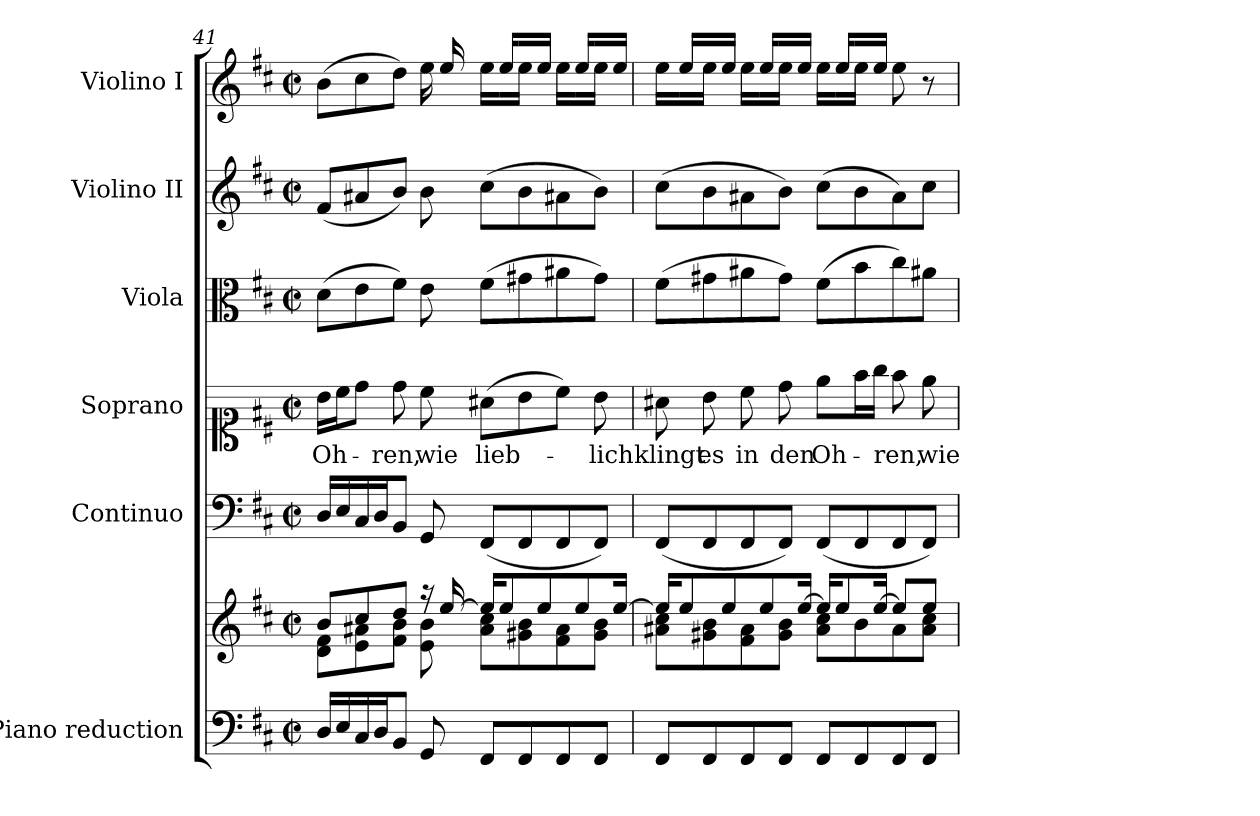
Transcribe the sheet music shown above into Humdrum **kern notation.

**kern	**kern	**kern	**kern	**text	**kern	**kern	**kern
*part6	*part6	*part5	*part4	*part4	*part3	*part2	*part1
*staff7	*staff6	*staff5	*staff4	*staff4	*staff3	*staff2	*staff1
*I"Piano reduction	*	*I"Continuo	*I"Soprano	*	*I"Viola	*I"Violino II	*I"Violino I
*I'Pno	*	*	*	*	*I'Vla	*I'Vln	*I'Vln
*clefF4	*clefG2	*clefF4	*clefC1	*	*clefC3	*clefG2	*clefG2
*k[f#c#]	*k[f#c#]	*k[f#c#]	*k[f#c#]	*	*k[f#c#]	*k[f#c#]	*k[f#c#]
*M2/2	*M2/2	*M2/2	*M2/2	*	*M2/2	*M2/2	*M2/2
*met(c|)	*met(c|)	*met(c|)	*met(c|)	*	*met(c|)	*met(c|)	*met(c|)
=41	=41	=41	=41	=41	=41	=41	=41
*	*^	*	*	*	*	*	*
!	!	!	!	!	!LO:LY:b	!	!	!
*	*	*	*	*	*	*	*	*^
16D/LL	8b/L	8d\ 8f#\L	16D/LL	16b\LL	Oh-	(>8d\L	(<8f#/L	(>8b\L	4ryy
16E/	.	.	16E/	16cc#\J	.	.	.	.	.
16C#/	8cc#/	8e\ 8a#X\	16C#/	8dd\J	.	8e\	8a#X/	8cc#\	.
16D/J	.	.	16D/J	.	.	.	.	.	.
!	!	!	!	!	!LO:LY:b	!	!	!	!
8BB/J	8dd/J	8f#\ 8b\J	8BB/J	8dd\	-ren,	8f#\J)	8b/J)	8dd\J)	8ryy
!	!	!	!	!	!LO:LY:b	!	!	!	!
8GG/	16r	8e\ 8b\	8GG/	8cc#\	wie	8e\	8b\	16ryy	16ee\
.	[16ee/	.	.	.	.	.	.	16ee/	16ryy
!	!	!	!	!	!LO:LY:b	!	!	!	!
8FF#/L	16ee/KL]	8a#\ 8cc#\L	(<8FF#/L	(>8a#X\L	lieb-	(>8f#\L	(>8cc#\L	16ryy	16ee\LL
.	8ee/	.	.	.	.	.	.	16ee/LL	16rffyy
8FF#/	.	8g#X\ 8b\	8FF#/	8b\	.	8g#X\	8b\	16rgyy	16ee\JJ
.	8ee/	.	.	.	.	.	.	16ee/JJ	16ryy
8FF#/	.	8f#\ 8a#\	8FF#/	8cc#\J)	.	8a#X\	8a#X\	16ryy	16ee\LL
.	8ee/	.	.	.	.	.	.	16ee/LL	16rffyy
!	!	!	!	!	!LO:LY:b	!	!	!	!
8FF#/J	.	8g#\ 8b\J	8FF#/J)	8b\	-lich	8g#\J)	8b\J)	16rgyy	16ee\JJ
.	[16ee/Jk	.	.	.	.	.	.	16ee/JJ	16ryy
=42	=42	=42	=42	=42	=42	=42	=42	=42	=42
!	!	!	!	!	!LO:LY:b	!	!	!	!
8FF#/L	16ee/KL]	8a#X\ 8cc#\L	(<8FF#/L	8a#X\	klingt	(>8f#\L	(>8cc#\L	16ryy	16ee\LL
.	8ee/	.	.	.	.	.	.	16ee/LL	16rffyy
!	!	!	!	!	!LO:LY:b	!	!	!	!
8FF#/	.	8g#X\ 8b\	8FF#/	8b\	es	8g#X\	8b\	16rgyy	16ee\JJ
.	8ee/	.	.	.	.	.	.	16ee/JJ	16ryy
!	!	!	!	!	!LO:LY:b	!	!	!	!
8FF#/	.	8f#\ 8a#\	8FF#/	8cc#\	in	8a#X\	8a#X\	16ryy	16ee\LL
.	8ee/	.	.	.	.	.	.	16ee/LL	16rffyy
!	!	!	!	!	!LO:LY:b	!	!	!	!
8FF#/J	.	8g#\ 8b\J	8FF#/J)	8dd\	den	8g#\J)	8b\J)	16rgyy	16ee\JJ
.	[16ee/Jk	.	.	.	.	.	.	16ee/JJ	16ryy
!	!	!	!	!	!LO:LY:b	!	!	!	!
8FF#/L	16ee/KL]	8a#\ 8cc#\L	(<8FF#/L	8ee\L	Oh-	(>8f#\L	(>8cc#\L	16ryy	16ee\LL
.	8ee/	.	.	.	.	.	.	16ee/LL	16rffyy
8FF#/	.	8b\	8FF#/	16ff#\L	.	8b\	8b\	16rgyy	16ee\JJ
.	[16ee/Jk	.	.	16gg\JJ	.	.	.	16ee/JJ	4ryy
!	!	!	!	!	!LO:LY:b	!	!	!	!
8FF#/	8ee/L]	8a#\	8FF#/	8ff#\	-ren,	8cc#\)	8a#\)	8ee\	.
!	!	!	!	!	!LO:LY:b	!	!	!	!
8FF#/J	8ee/J	8a#\ 8cc#\J	8FF#/J)	8ee\	wie	8a#X\J	8cc#\J	8r	.
.	.	.	.	.	.	.	.	.	16ryy
*	*v	*v	*	*	*	*	*	*v	*v
=	=	=	=	=	=	=	=
*-	*-	*-	*-	*-	*-	*-	*-
